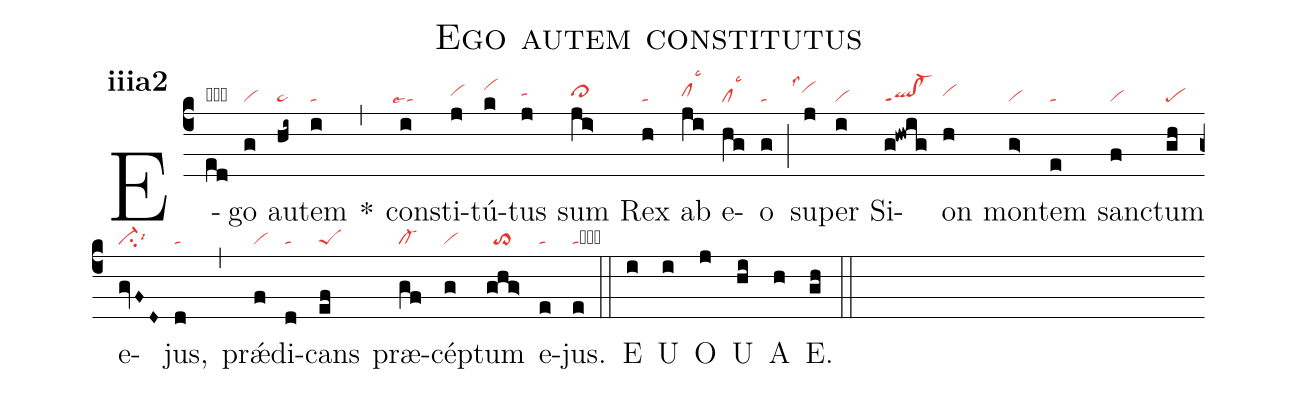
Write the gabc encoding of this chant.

name:Ego autem constitutus;
office-part:an;
mode:3a2;
nabc-lines:1;
%%
initial-style: 1;
name: Ego autem constitutus;
mode:3;
office-part: Antiphona;
annotation: Ant.;
annotation:iii a 2;
nabc-lines:1;
%%
(c4) E(ed|obcllsc3)go(g|vi) au(hi~|ta>)tem(i|ta) <sp>*</sp>(,) con(i|``talse4)sti(j|vihh)tú(k|vihj)tus(j|tahh) sum(ji>|cl>hh) Rex(h|ta) ab(ji|clhhlsc3) e(hg|cllsc3)o(g|ta) (;) su(j|```vihilss1)per(i|vi) Si(g@hwig|ql!cl-ppt1)on(h|vihh) mon(g>|vi)tem(e|ta) sanc(f|vi)tum(gh|pe) e(gvF~D~|ci-lsi6)jus,(d|ta) (,) prǽ(f|vi)di(d|ta)cans(ef|peS) præ(gf|cl-)cép(g|vi)tum(ghg>|//to>) e(e|ta)jus.(e|tacb) (::)
<eu>E(i) U(i) O(j) U(hi) A(h) E.(gh) </eu>(::)
